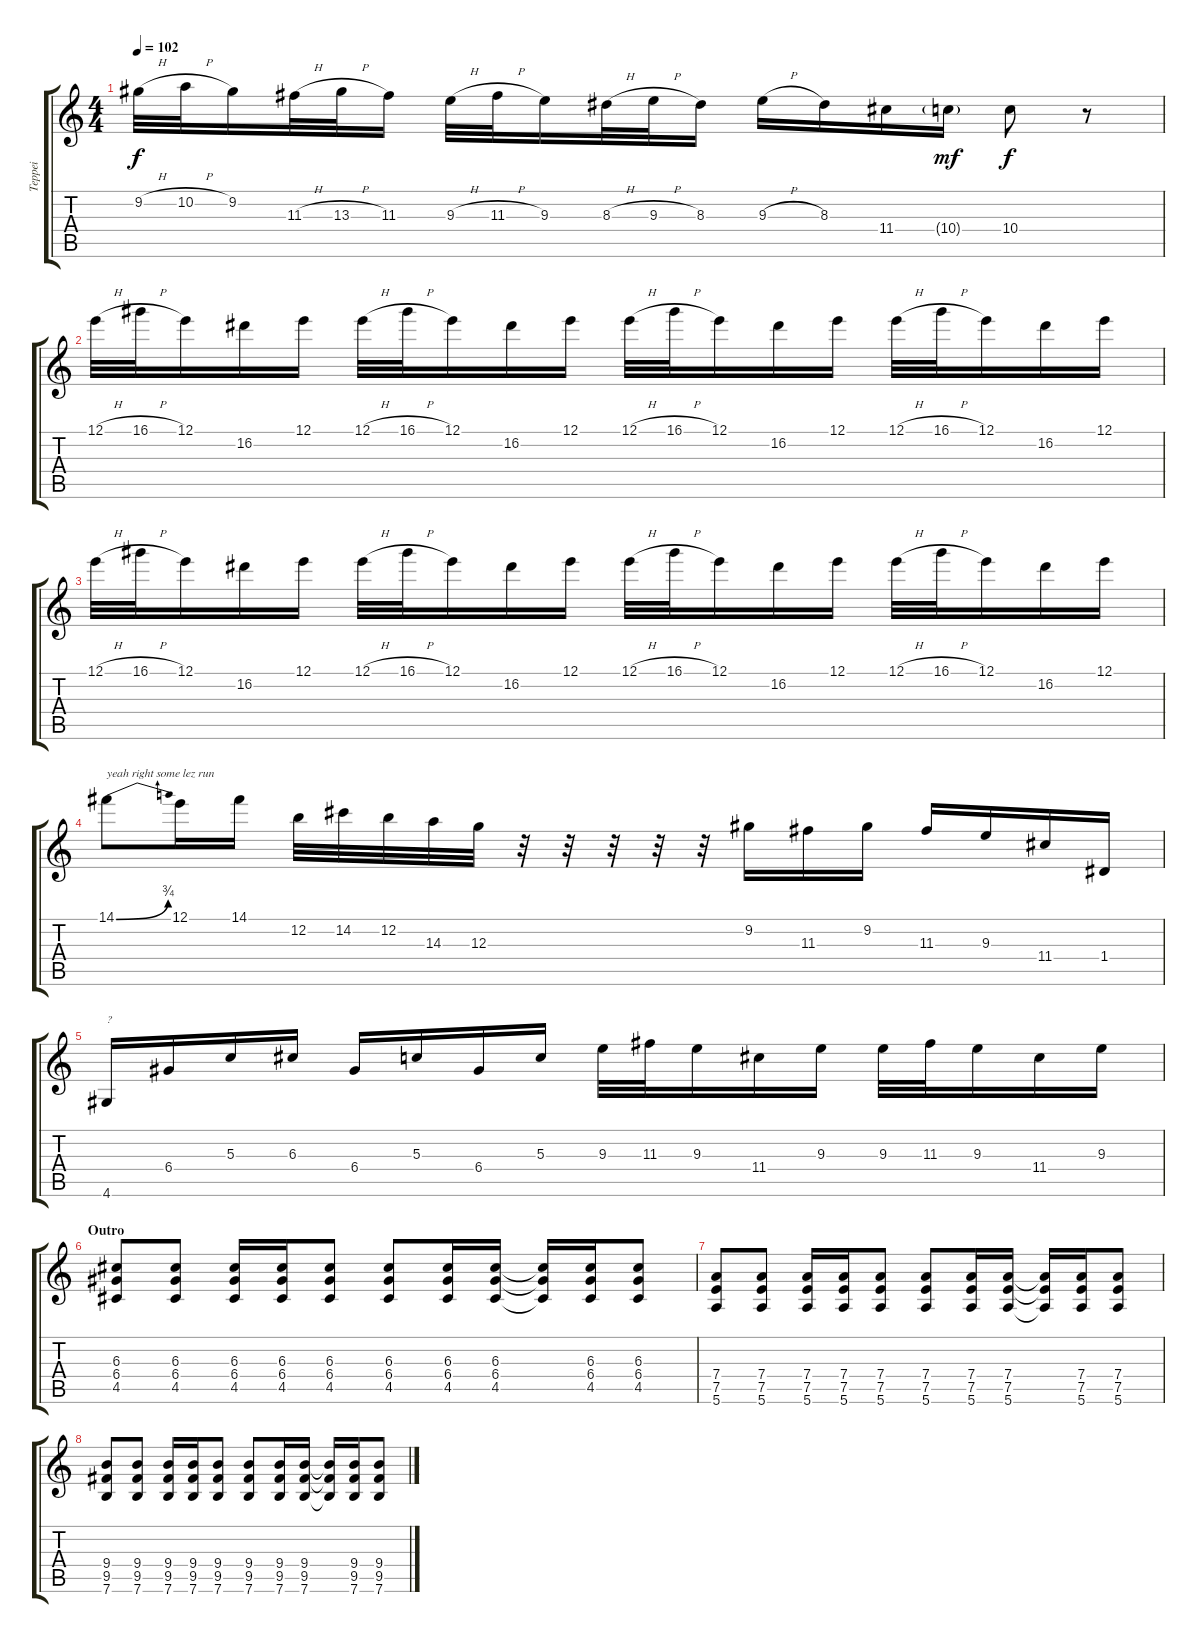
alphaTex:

\track ("Teppei" "Teppei") {instrument overdrivenguitar}
\staff {score tabs}
\tuning (E4 B3 G3 D3 A2 E2) {hide}
\ts (4 4)
\tempo 102
\clef g2
\ks c
9.2{h}.32{dy f} 10.2{h}.32 9.2.16 11.3{h}.32 13.3{h}.32 11.3.16 9.3{h}.32 11.3{h}.32 9.3.16 8.3{h}.32 9.3{h}.32 8.3.16 9.3{h}.16 8.3.16 11.4.16 10.4{g}.16{dy mf} 10.4.8{dy f} r.8 |
12.1{h}.32 16.1{h}.32 12.1.16 16.2.16 12.1.16 12.1{h}.32 16.1{h}.32 12.1.16 16.2.16 12.1.16 12.1{h}.32 16.1{h}.32 12.1.16 16.2.16 12.1.16 12.1{h}.32 16.1{h}.32 12.1.16 16.2.16 12.1.16 |
12.1{h}.32 16.1{h}.32 12.1.16 16.2.16 12.1.16 12.1{h}.32 16.1{h}.32 12.1.16 16.2.16 12.1.16 12.1{h}.32 16.1{h}.32 12.1.16 16.2.16 12.1.16 12.1{h}.32 16.1{h}.32 12.1.16 16.2.16 12.1.16 |
14.1{be (bend 0 0 60 3)}.8{txt "yeah right some lez run"} 12.1.16 14.1.16 12.2.32 14.2.32 12.2.32 14.3.32 12.3.32 r.32 r.32 r.32 r.32 r.32 9.2.16 11.3.16 9.2.16 11.3.16 9.3.16 11.4.16 1.4.16 |
4.6.16{txt "?"} 6.4.16 5.3.16 6.3.16 6.4.16 5.3.16 6.4.16 5.3.16 9.3.32 11.3.32 9.3.16 11.4.16 9.3.16 9.3.32 11.3.32 9.3.16 11.4.16 9.3.16 |
\section ("" "Outro")
(6.3 6.4 4.5).8 (6.3 6.4 4.5).8 (6.3 6.4 4.5).16 (6.3 6.4 4.5).16 (6.3 6.4 4.5).8 (6.3 6.4 4.5).8 (6.3 6.4 4.5).16 (6.3 6.4 4.5).16 (6.3{t} 6.4{t} 4.5{t}).16 (6.3 6.4 4.5).16 (6.3 6.4 4.5).8 |
(7.4 7.5 5.6).8 (7.4 7.5 5.6).8 (7.4 7.5 5.6).16 (7.4 7.5 5.6).16 (7.4 7.5 5.6).8 (7.4 7.5 5.6).8 (7.4 7.5 5.6).16 (7.4 7.5 5.6).16 (7.4{t} 7.5{t} 5.6{t}).16 (7.4 7.5 5.6).16 (7.4 7.5 5.6).8 |
(9.4 9.5 7.6).8 (9.4 9.5 7.6).8 (9.4 9.5 7.6).16 (9.4 9.5 7.6).16 (9.4 9.5 7.6).8 (9.4 9.5 7.6).8 (9.4 9.5 7.6).16 (9.4 9.5 7.6).16 (9.4{t} 9.5{t} 7.6{t}).16 (9.4 9.5 7.6).16 (9.4 9.5 7.6).8
